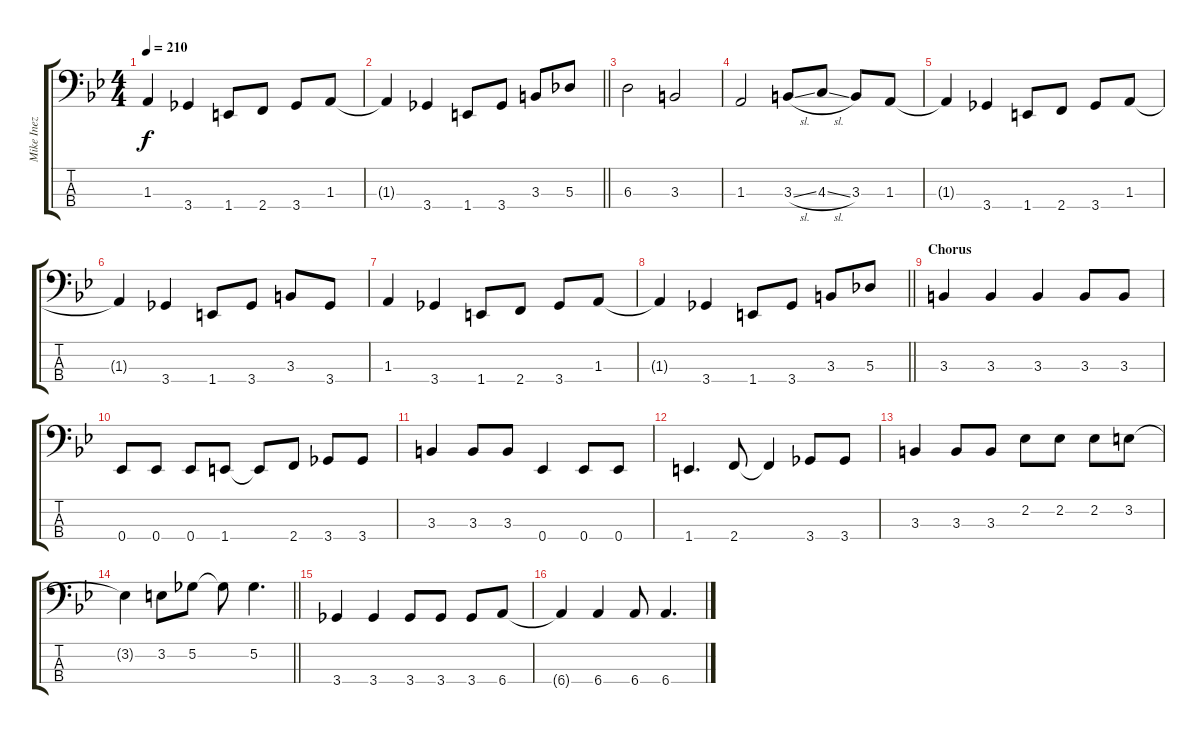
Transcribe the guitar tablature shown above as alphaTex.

\track ("Mike Inez - Bass" "Mike Inez ") {instrument electricbasspick}
\staff {score tabs}
\tuning (Gb2 Db2 Ab1 Eb1) {hide}
\ts (4 4)
\tempo 210
\clef f4
\ks bb
1.3.4{dy f} 3.4.4 1.4.8 2.4.8 3.4.8 1.3.8 |
\barLineRight lightlight
1.3{t}.4 3.4.4 1.4.8 3.4.8 3.3.8 5.3.8 |
6.3.2 3.3.2 |
1.3.2 3.3{sl}.8 4.3{sl}.8 3.3.8 1.3.8 |
1.3{t}.4 3.4.4 1.4.8 2.4.8 3.4.8 1.3.8 |
1.3{t}.4 3.4.4 1.4.8 3.4.8 3.3.8 3.4.8 |
1.3.4 3.4.4 1.4.8 2.4.8 3.4.8 1.3.8 |
\barLineRight lightlight
1.3{t}.4 3.4.4 1.4.8 3.4.8 3.3.8 5.3.8 |
\section ("" "Chorus")
3.3.4 3.3.4 3.3.4 3.3.8 3.3.8 |
0.4.8 0.4.8 0.4.8 1.4.8 1.4{t}.8 2.4.8 3.4.8 3.4.8 |
3.3.4 3.3.8 3.3.8 0.4.4 0.4.8 0.4.8 |
1.4.4{d} 2.4.8 2.4{t}.4 3.4.8 3.4.8 |
3.3.4 3.3.8 3.3.8 2.2.8 2.2.8 2.2.8 3.2.8 |
\barLineRight lightlight
3.2{t}.4 3.2.8 5.2.8 5.2{t}.8 5.2.4{d} |
3.4.4 3.4.4 3.4.8 3.4.8 3.4.8 6.4.8 |
6.4{t}.4 6.4.4 6.4.8 6.4.4{d}
